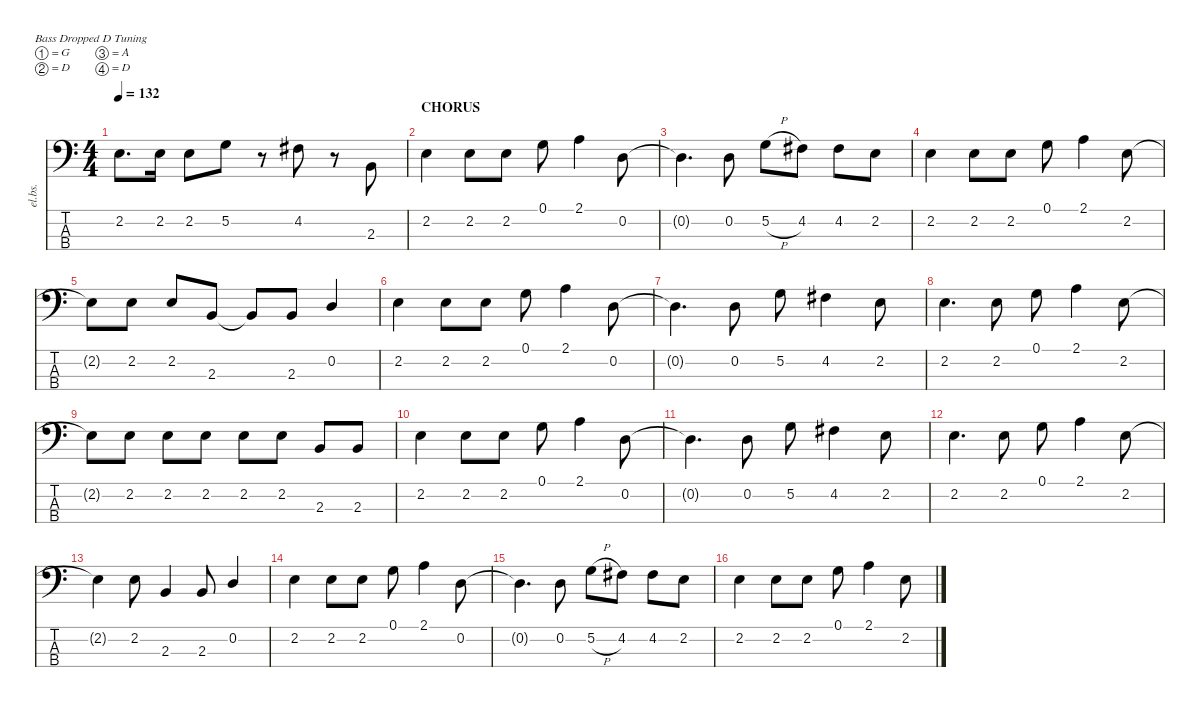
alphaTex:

\defaultSystemsLayout 4
\hideDynamics
\bracketExtendMode nobrackets
\otherSystemsTrackNameOrientation horizontal
\track ("Bass" "el.bs.") {instrument electricbassfinger}
\staff {score tabs}
\tuning (G2 D2 A1 D1)
\ts (4 4)
\tempo 132
\clef f4
\ks c
2.2.8{d dy f beam Down} 2.2.16{beam Down} 2.2.8{beam Down} 5.2.8{beam Down} r.8{beam Down} 4.2{acc #}.8{beam Down} r.8{beam Down} 2.3.8{beam Up} |
\section ("" "CHORUS")
2.2.4{beam Down} 2.2.8{beam Down} 2.2.8{beam Down} 0.1.8{beam Down} 2.1.4{beam Down} 0.2.8{beam Down} |
0.2{t}.4{d beam Down} 0.2.8{beam Down} 5.2{h}.8{beam Down} 4.2{acc #}.8{beam Down} 4.2{acc #}.8{beam Down} 2.2.8{beam Down} |
2.2.4{beam Down} 2.2.8{beam Down} 2.2.8{beam Down} 0.1.8{beam Down} 2.1.4{beam Down} 2.2.8{beam Down} |
2.2{t}.8{beam Down} 2.2.8{beam Down} 2.2.8{beam Up} 2.3.8{beam Up} 2.3{t}.8{beam Up} 2.3.8{beam Up} 0.2.4{beam Up} |
2.2.4{beam Down} 2.2.8{beam Down} 2.2.8{beam Down} 0.1.8{beam Down} 2.1.4{beam Down} 0.2.8{beam Down} |
0.2{t}.4{d beam Down} 0.2.8{beam Down} 5.2.8{beam Down} 4.2{acc #}.4{beam Down} 2.2.8{beam Down} |
2.2.4{d beam Down} 2.2.8{beam Down} 0.1.8{beam Down} 2.1.4{beam Down} 2.2.8{beam Down} |
2.2{t}.8{beam Down} 2.2.8{beam Down} 2.2.8{beam Down} 2.2.8{beam Down} 2.2.8{beam Down} 2.2.8{beam Down} 2.3.8{beam Up} 2.3.8{beam Up} |
2.2.4{beam Down} 2.2.8{beam Down} 2.2.8{beam Down} 0.1.8{beam Down} 2.1.4{beam Down} 0.2.8{beam Down} |
0.2{t}.4{d beam Down} 0.2.8{beam Down} 5.2.8{beam Down} 4.2{acc #}.4{beam Down} 2.2.8{beam Down} |
2.2.4{d beam Down} 2.2.8{beam Down} 0.1.8{beam Down} 2.1.4{beam Down} 2.2.8{beam Down} |
2.2{t}.4{beam Down} 2.2.8{beam Down} 2.3.4{beam Up} 2.3.8{beam Up} 0.2.4{beam Up} |
2.2.4{beam Down} 2.2.8{beam Down} 2.2.8{beam Down} 0.1.8{beam Down} 2.1.4{beam Down} 0.2.8{beam Down} |
0.2{t}.4{d beam Down} 0.2.8{beam Down} 5.2{h}.8{beam Down} 4.2{acc #}.8{beam Down} 4.2{acc #}.8{beam Down} 2.2.8{beam Down} |
2.2.4{beam Down} 2.2.8{beam Down} 2.2.8{beam Down} 0.1.8{beam Down} 2.1.4{beam Down} 2.2.8{beam Down}
